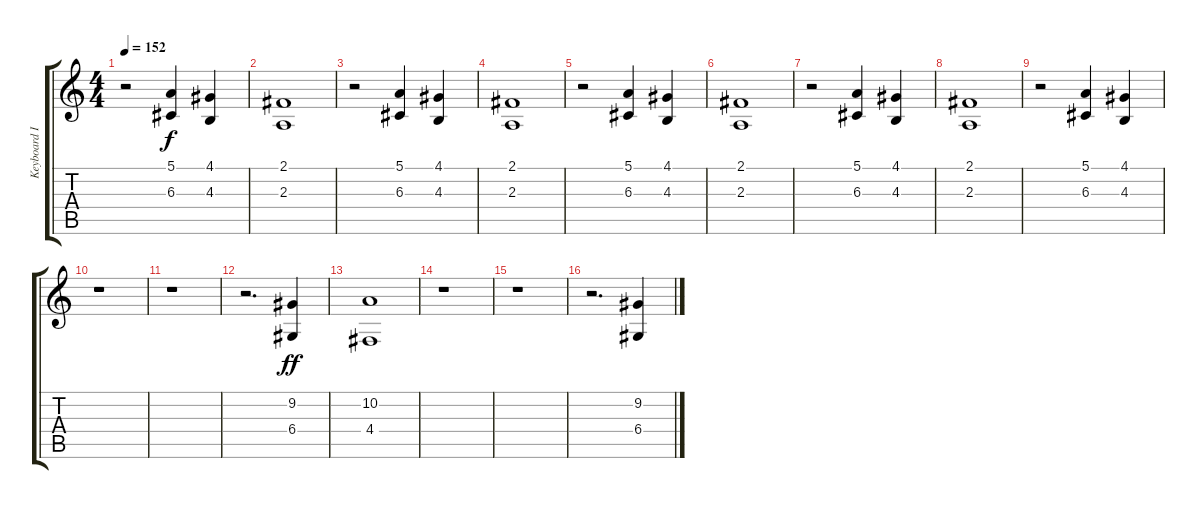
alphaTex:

\track ("Keyboard I" "Keyboard I") {instrument pad3polysynth}
\staff {score tabs}
\tuning (E4 B3 G3 D3 A2 E2) {hide}
\ts (4 4)
\tempo 152
\clef g2
\ks c
r.2{dy f} (5.1 6.3).4{instrument fx1rain} (4.1 4.3).4 |
(2.1 2.3).1{instrument fx1rain} |
r.2 (5.1 6.3).4{instrument fx1rain} (4.1 4.3).4 |
(2.1 2.3).1{instrument fx1rain} |
r.2 (5.1 6.3).4{instrument fx1rain} (4.1 4.3).4 |
(2.1 2.3).1{instrument fx1rain} |
r.2 (5.1 6.3).4 (4.1 4.3).4 |
(2.1 2.3).1{instrument fx1rain} |
r.2 (5.1 6.3).4{instrument fx1rain} (4.1 4.3).4 |
r.1 |
r.1 |
r.2{d} (9.2 6.4).4{dy ff instrument fx1rain} |
(10.2 4.4).1{instrument fx1rain} |
r.1 |
r.1 |
r.2{d} (9.2 6.4).4{instrument fx1rain}
